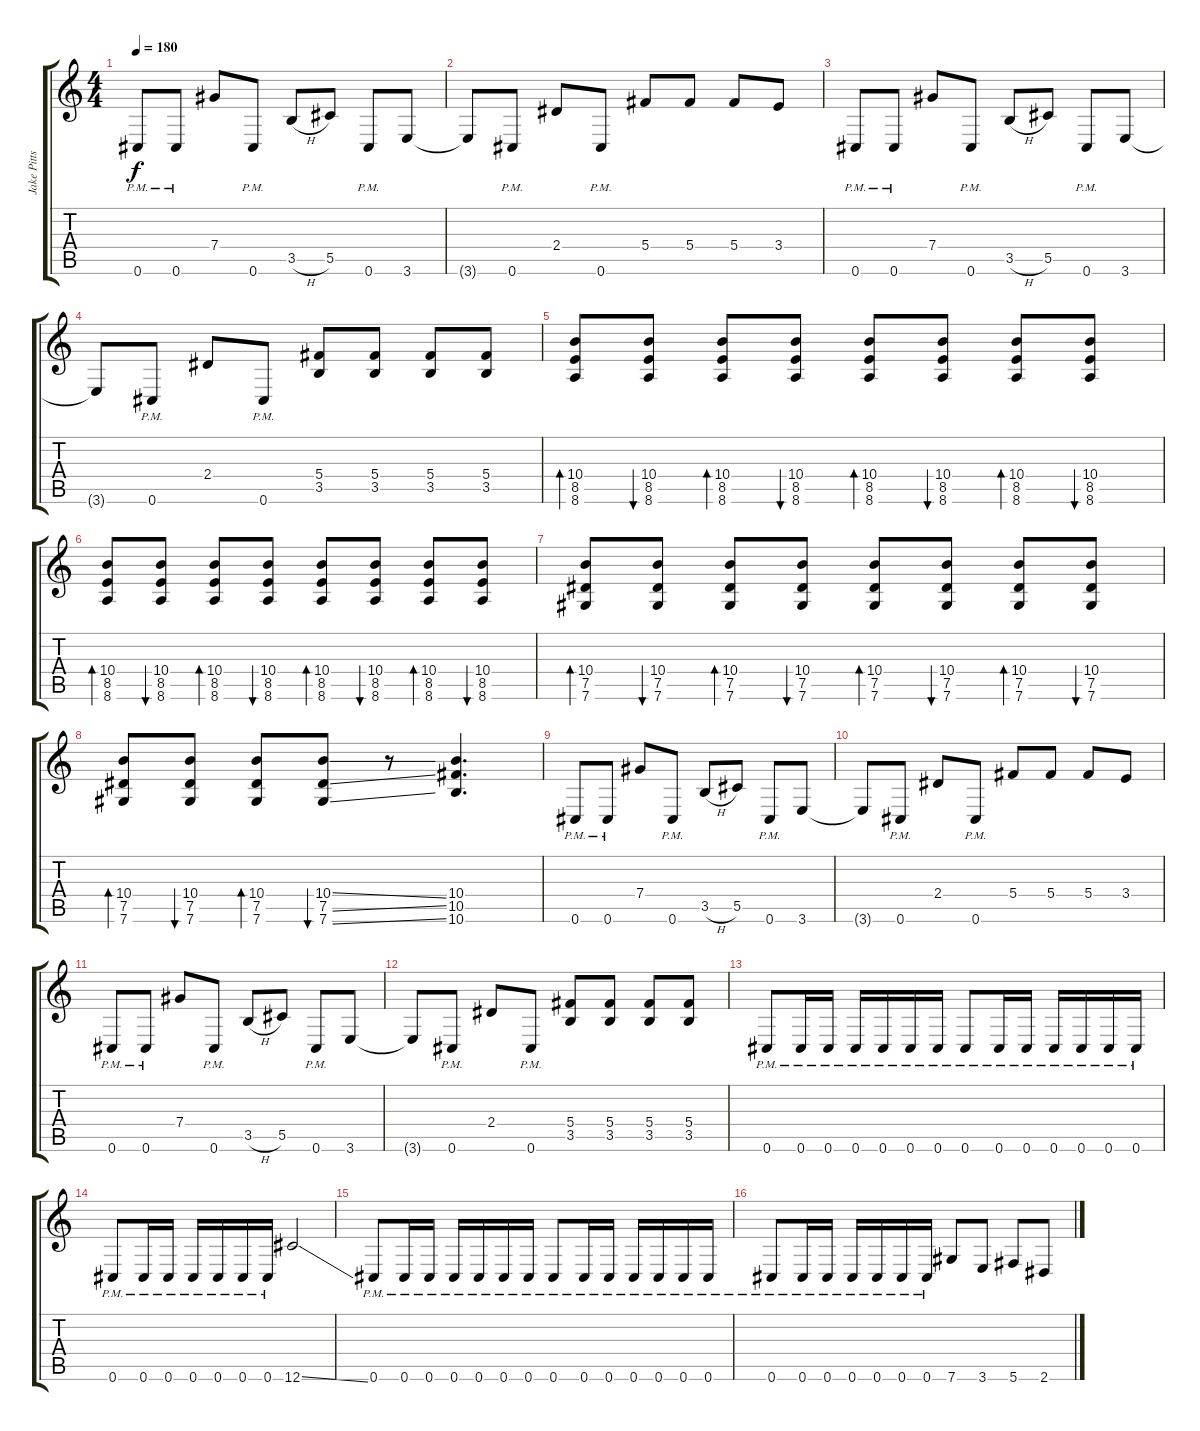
\track ("Jake Pitts" "Jake Pitts") {instrument distortionguitar}
\staff {score tabs}
\tuning (Eb4 Bb3 Gb3 Db3 Ab2 Db2) {hide}
\ts (4 4)
\tempo 180
\clef g2
\ks c
0.6{pm}.8{dy f} 0.6{pm}.8 7.4.8 0.6{pm}.8 3.5{h}.8 5.5.8 0.6{pm}.8 3.6.8 |
3.6{t}.8 0.6{pm}.8 2.4.8 0.6{pm}.8 5.4.8 5.4.8 5.4.8 3.4.8 |
0.6{pm}.8 0.6{pm}.8 7.4.8 0.6{pm}.8 3.5{h}.8 5.5.8 0.6{pm}.8 3.6.8 |
3.6{t}.8 0.6{pm}.8 2.4.8 0.6{pm}.8 (5.4 3.5).8 (5.4 3.5).8 (5.4 3.5).8 (5.4 3.5).8 |
(10.4 8.5 8.6).8{bd 60} (10.4 8.5 8.6).8{bu 60} (10.4 8.5 8.6).8{bd 60} (10.4 8.5 8.6).8{bu 60} (10.4 8.5 8.6).8{bd 60} (10.4 8.5 8.6).8{bu 60} (10.4 8.5 8.6).8{bd 60} (10.4 8.5 8.6).8{bu 60} |
(10.4 8.5 8.6).8{bd 60} (10.4 8.5 8.6).8{bu 60} (10.4 8.5 8.6).8{bd 60} (10.4 8.5 8.6).8{bu 60} (10.4 8.5 8.6).8{bd 60} (10.4 8.5 8.6).8{bu 60} (10.4 8.5 8.6).8{bd 60} (10.4 8.5 8.6).8{bu 60} |
(10.4 7.5 7.6).8{bd 60} (10.4 7.5 7.6).8{bu 60} (10.4 7.5 7.6).8{bd 60} (10.4 7.5 7.6).8{bu 60} (10.4 7.5 7.6).8{bd 60} (10.4 7.5 7.6).8{bu 60} (10.4 7.5 7.6).8{bd 60} (10.4 7.5 7.6).8{bu 60} |
(10.4 7.5 7.6).8{bd 60} (10.4 7.5 7.6).8{bu 60} (10.4 7.5 7.6).8{bd 60} (10.4{ss} 7.5{ss} 7.6{ss}).8{bu 60} r.8 (10.4 10.5 10.6).4{d} |
0.6{pm}.8 0.6{pm}.8 7.4.8 0.6{pm}.8 3.5{h}.8 5.5.8 0.6{pm}.8 3.6.8 |
3.6{t}.8 0.6{pm}.8 2.4.8 0.6{pm}.8 5.4.8 5.4.8 5.4.8 3.4.8 |
0.6{pm}.8 0.6{pm}.8 7.4.8 0.6{pm}.8 3.5{h}.8 5.5.8 0.6{pm}.8 3.6.8 |
3.6{t}.8 0.6{pm}.8 2.4.8 0.6{pm}.8 (5.4 3.5).8 (5.4 3.5).8 (5.4 3.5).8 (5.4 3.5).8 |
0.6{pm}.8 0.6{pm}.16 0.6{pm}.16 0.6{pm}.16 0.6{pm}.16 0.6{pm}.16 0.6{pm}.16 0.6{pm}.8 0.6{pm}.16 0.6{pm}.16 0.6{pm}.16 0.6{pm}.16 0.6{pm}.16 0.6{pm}.16 |
0.6{pm}.8 0.6{pm}.16 0.6{pm}.16 0.6{pm}.16 0.6{pm}.16 0.6{pm}.16 0.6{pm}.16 12.6{ss}.2 |
0.6{pm}.8 0.6{pm}.16 0.6{pm}.16 0.6{pm}.16 0.6{pm}.16 0.6{pm}.16 0.6{pm}.16 0.6{pm}.8 0.6{pm}.16 0.6{pm}.16 0.6{pm}.16 0.6{pm}.16 0.6{pm}.16 0.6{pm}.16 |
0.6{pm}.8 0.6{pm}.16 0.6{pm}.16 0.6{pm}.16 0.6{pm}.16 0.6{pm}.16 0.6{pm}.16 7.6.8 3.6.8 5.6.8 2.6.8
